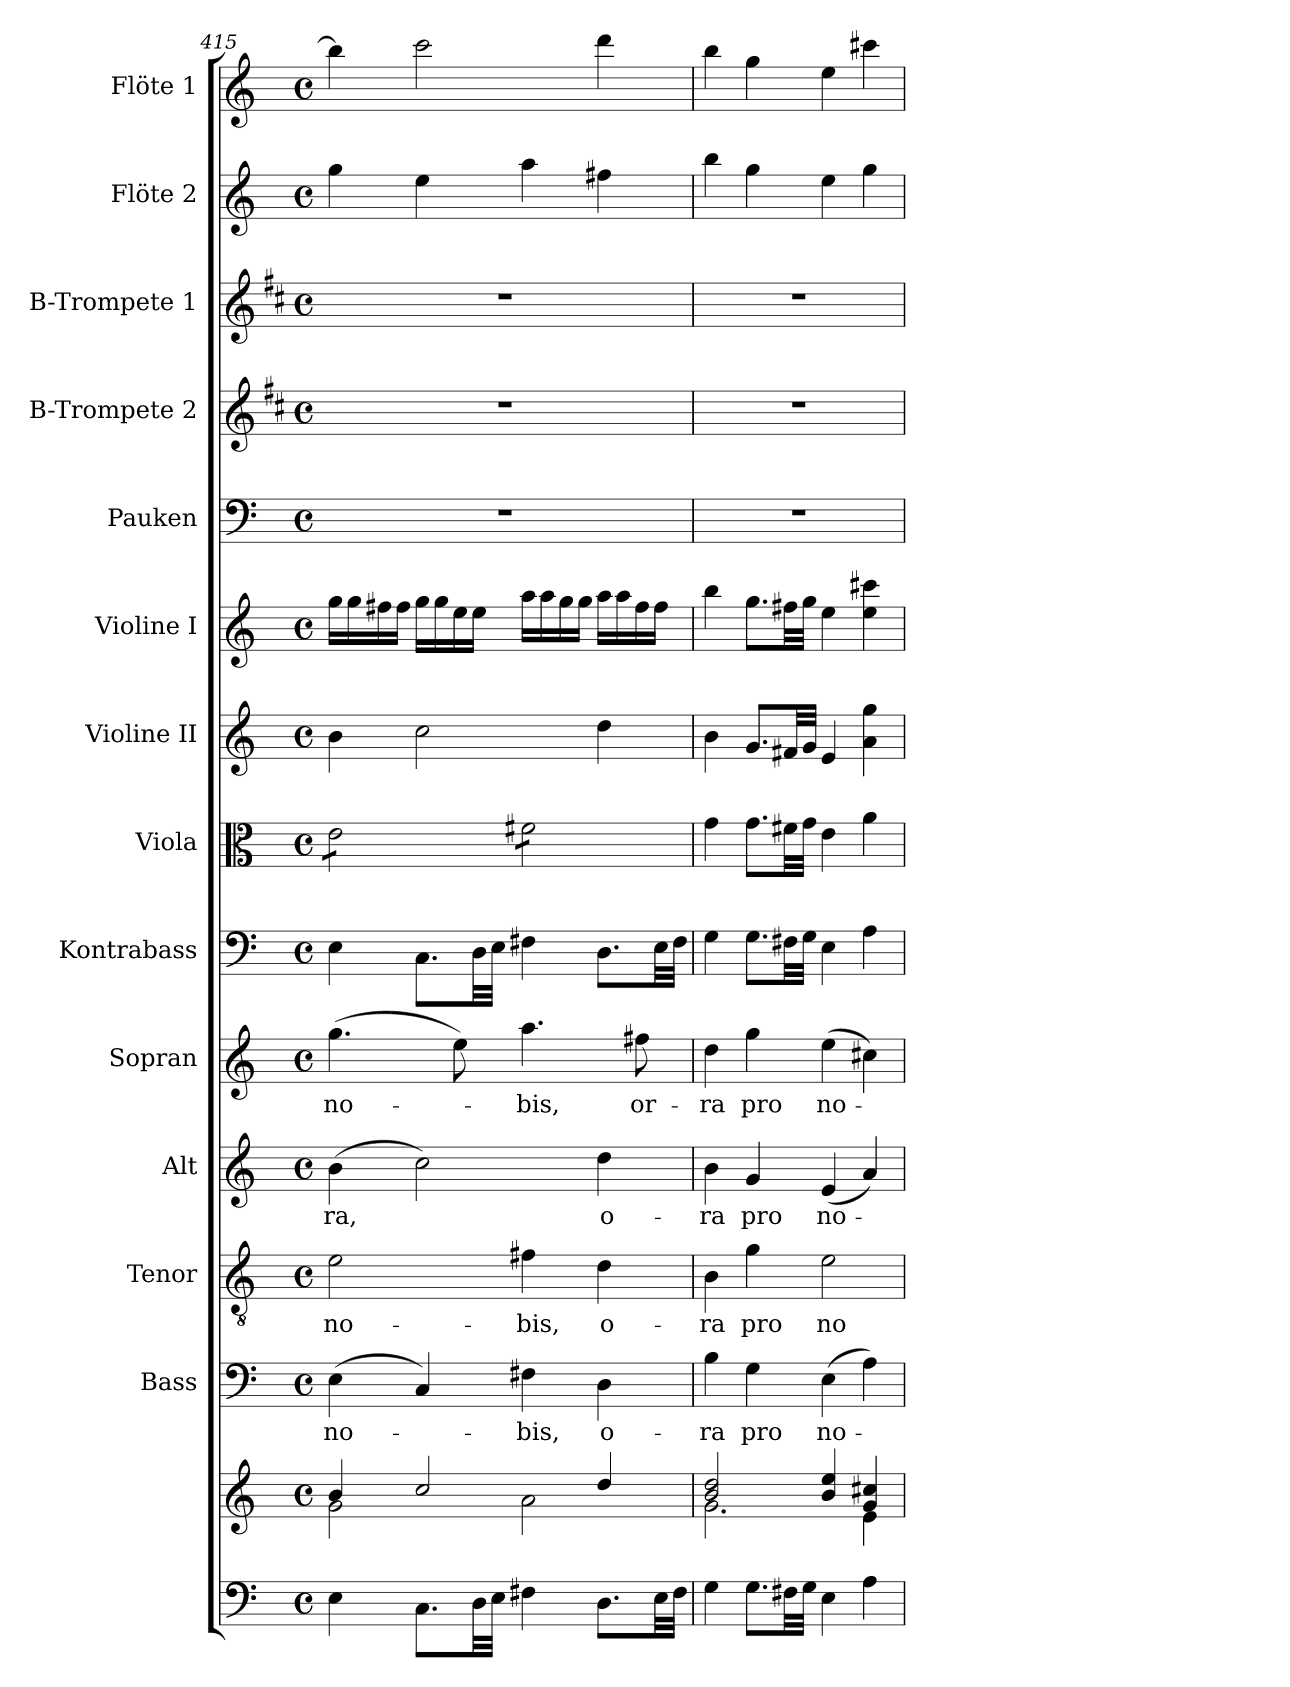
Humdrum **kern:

**kern	**kern	**kern	**text	**kern	**text	**kern	**text	**kern	**text	**kern	**kern	**kern	**kern	**kern	**kern	**kern	**kern	**kern
*part14	*part14	*part13	*part13	*part12	*part12	*part11	*part11	*part10	*part10	*part9	*part8	*part7	*part6	*part5	*part4	*part3	*part2	*part1
*staff15	*staff14	*staff13	*staff13	*staff12	*staff12	*staff11	*staff11	*staff10	*staff10	*staff9	*staff8	*staff7	*staff6	*staff5	*staff4	*staff3	*staff2	*staff1
*	*	*I"Bass	*	*I"Tenor	*	*I"Alt	*	*I"Sopran	*	*I"Kontrabass	*I"Viola	*I"Violine II	*I"Violine I	*I"Pauken	*I"B-Trompete 2	*I"B-Trompete 1	*I"Flöte 2	*I"Flöte 1
*	*	*I'B.	*	*I'T.	*	*I'A.	*	*I'S.	*	*I'Kb.	*I'Vla.	*I'Vl. II	*I'Vl. I	*I'Pk.	*I'B Trp. 2	*I'B Trp. 1	*I'Fl. 2	*I'Fl. 1
*clefF4	*clefG2	*clefF4	*	*clefGv2	*	*clefG2	*	*clefG2	*	*clefF4	*clefC3	*clefG2	*clefG2	*clefF4	*clefG2	*clefG2	*clefG2	*clefG2
*	*	*	*	*	*	*	*	*	*	*ITrd7c12	*	*	*	*	*ITrd1c2	*ITrd1c2	*	*
*k[]	*k[]	*k[]	*	*k[]	*	*k[]	*	*k[]	*	*k[]	*k[]	*k[]	*k[]	*k[]	*k[]	*k[]	*k[]	*k[]
*C:	*C:	*C:	*	*C:	*	*C:	*	*C:	*	*C:	*C:	*C:	*C:	*C:	*C:	*C:	*C:	*C:
*M4/4	*M4/4	*M4/4	*	*M4/4	*	*M4/4	*	*M4/4	*	*M4/4	*M4/4	*M4/4	*M4/4	*M4/4	*M4/4	*M4/4	*M4/4	*M4/4
*met(c)	*met(c)	*met(c)	*	*met(c)	*	*met(c)	*	*met(c)	*	*met(c)	*met(c)	*met(c)	*met(c)	*met(c)	*met(c)	*met(c)	*met(c)	*met(c)
=415	=415	=415	=415	=415	=415	=415	=415	=415	=415	=415	=415	=415	=415	=415	=415	=415	=415	=415
*	*^	*	*	*	*	*	*	*	*	*	*	*	*	*	*	*	*	*
!	!	!	!	!LO:LY:b	!	!LO:LY:b	!	!LO:LY:b	!	!LO:LY:b	!	!	!	!	!	!	!	!	!
*	*	*	*	*	*	*	*	*	*	*	*	*tremolo	*	*	*	*	*	*	*
4E\	4b/	2g\	(>4E\	no-	2e\	no-	(>4b\	-ra,	(>4.gg\	no-	4EE\	8e\L	4b\	16gg\LL	1r	1r	1r	4gg\	4bb\]
.	.	.	.	.	.	.	.	.	.	.	.	.	.	16gg\	.	.	.	.	.
.	.	.	.	.	.	.	.	.	.	.	.	8e\	.	16ff#X\	.	.	.	.	.
.	.	.	.	.	.	.	.	.	.	.	.	.	.	16ff#\JJ	.	.	.	.	.
8.C\L	2cc/	.	4C/)	.	.	.	2cc\)	.	.	.	8.CC\L	8e\	2cc\	16gg\LL	.	.	.	4ee\	2ccc\
.	.	.	.	.	.	.	.	.	.	.	.	.	.	16gg\	.	.	.	.	.
.	.	.	.	.	.	.	.	.	8ee\)	.	.	8e\J	.	16ee\	.	.	.	.	.
32D\LL	.	.	.	.	.	.	.	.	.	.	32DD\LL	.	.	16ee\JJ	.	.	.	.	.
32E\JJJ	.	.	.	.	.	.	.	.	.	.	32EE\JJJ	.	.	.	.	.	.	.	.
!	!	!	!	!LO:LY:b	!	!LO:LY:b	!	!	!	!LO:LY:b	!	!	!	!	!	!	!	!	!
4F#X\	.	2a\	4F#X\	-bis,	4f#X\	-bis,	.	.	4.aa\	-bis,	4FF#X\	8f#X\L	.	16aa\LL	.	.	.	4aa\	.
.	.	.	.	.	.	.	.	.	.	.	.	.	.	16aa\	.	.	.	.	.
.	.	.	.	.	.	.	.	.	.	.	.	8f#X\	.	16gg\	.	.	.	.	.
.	.	.	.	.	.	.	.	.	.	.	.	.	.	16gg\JJ	.	.	.	.	.
!	!	!	!	!LO:LY:b	!	!LO:LY:b	!	!LO:LY:b	!	!	!	!	!	!	!	!	!	!	!
8.D\L	4dd/	.	4D\	o-	4d\	o-	4dd\	o-	.	.	8.DD\L	8f#X\	4dd\	16aa\LL	.	.	.	4ff#X\	4ddd\
.	.	.	.	.	.	.	.	.	.	.	.	.	.	16aa\	.	.	.	.	.
!	!	!	!	!	!	!	!	!	!	!LO:LY:b	!	!	!	!	!	!	!	!	!
.	.	.	.	.	.	.	.	.	8ff#X\	or-	.	8f#X\J	.	16ff#\	.	.	.	.	.
*	*	*	*	*	*	*	*	*	*	*	*	*Xtremolo	*	*	*	*	*	*	*
32E\LL	.	.	.	.	.	.	.	.	.	.	32EE\LL	.	.	16ff#\JJ	.	.	.	.	.
32F#\JJJ	.	.	.	.	.	.	.	.	.	.	32FF#\JJJ	.	.	.	.	.	.	.	.
=416	=416	=416	=416	=416	=416	=416	=416	=416	=416	=416	=416	=416	=416	=416	=416	=416	=416	=416	=416
!	!	!	!	!LO:LY:b	!	!LO:LY:b	!	!LO:LY:b	!	!LO:LY:b	!	!	!	!	!	!	!	!	!
4G\	2b/ 2dd/	2.g\	4B\	-ra	4B\	-ra	4b\	-ra	4dd\	-ra	4GG\	4g\	4b\	4bb\	1r	1r	1r	4bb\	4bb\
!	!	!	!	!LO:LY:b	!	!LO:LY:b	!	!LO:LY:b	!	!LO:LY:b	!	!	!	!	!	!	!	!	!
8.G\L	.	.	4G\	pro	4g\	pro	4g/	pro	4gg\	pro	8.GG\L	8.g\L	8.g/L	8.gg\L	.	.	.	4gg\	4gg\
32F#X\LL	.	.	.	.	.	.	.	.	.	.	32FF#X\LL	32f#X\LL	32f#X/LL	32ff#X\LL	.	.	.	.	.
32G\JJJ	.	.	.	.	.	.	.	.	.	.	32GG\JJJ	32g\JJJ	32g/JJJ	32gg\JJJ	.	.	.	.	.
!	!	!	!	!LO:LY:b	!	!LO:LY:b	!	!LO:LY:b	!	!LO:LY:b	!	!	!	!	!	!	!	!	!
4E\	4b/ 4ee/	.	(>4E\	no-	2e\	no-	(<4e/	no-	(>4ee\	no-	4EE\	4e\	4e/	4ee\	.	.	.	4ee\	4ee\
4A\	4g/ 4cc#X/	4e\	4A\)	.	.	.	4a/)	.	4cc#X\)	.	4AA\	4a\	4a\ 4gg\	4ee\ 4ccc#X\	.	.	.	4gg\	4ccc#X\
*	*v	*v	*	*	*	*	*	*	*	*	*	*	*	*	*	*	*	*	*
=	=	=	=	=	=	=	=	=	=	=	=	=	=	=	=	=	=	=
*-	*-	*-	*-	*-	*-	*-	*-	*-	*-	*-	*-	*-	*-	*-	*-	*-	*-	*-
